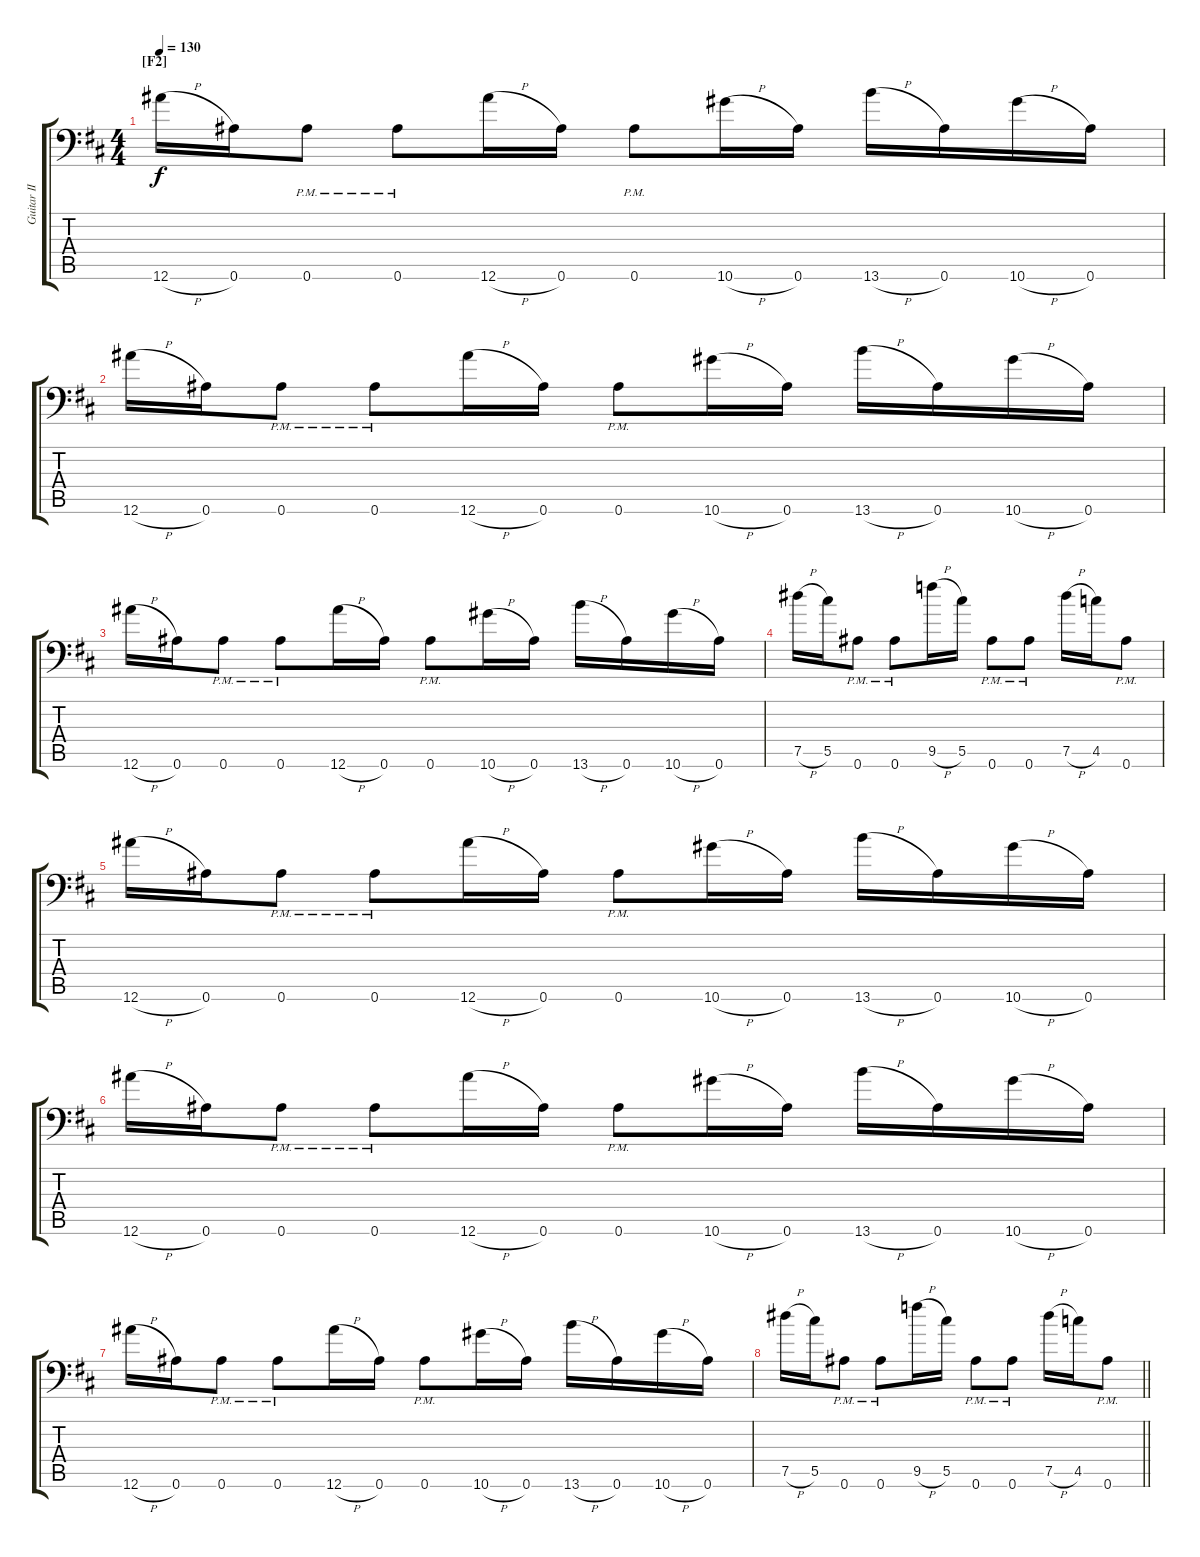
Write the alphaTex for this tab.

\track ("Guitar II" "Guitar II") {instrument distortionguitar}
\staff {score tabs}
\tuning (Db4 Db4 Ab3 Db3 Ab2 Bb1) {hide}
\ts (4 4)
\section ("" "[F2]")
\tempo 130
\clef f4
\ks bminor
12.6{h}.16{ot 8vb dy f volume 14} 0.6.16{ot 8vb} 0.6{pm}.8{ot 8vb} 0.6{pm}.8{ot 8vb} 12.6{h}.16{ot 8vb} 0.6.16{ot 8vb} 0.6{pm}.8{ot 8vb} 10.6{h}.16{ot 8vb} 0.6.16{ot 8vb} 13.6{h}.16{ot 8vb} 0.6.16{ot 8vb} 10.6{h}.16{ot 8vb} 0.6.16{ot 8vb} |
12.6{h}.16{ot 8vb} 0.6.16{ot 8vb} 0.6{pm}.8{ot 8vb} 0.6{pm}.8{ot 8vb} 12.6{h}.16{ot 8vb} 0.6.16{ot 8vb} 0.6{pm}.8{ot 8vb} 10.6{h}.16{ot 8vb} 0.6.16{ot 8vb} 13.6{h}.16{ot 8vb} 0.6.16{ot 8vb} 10.6{h}.16{ot 8vb} 0.6.16{ot 8vb} |
12.6{h}.16{ot 8vb} 0.6.16{ot 8vb} 0.6{pm}.8{ot 8vb} 0.6{pm}.8{ot 8vb} 12.6{h}.16{ot 8vb} 0.6.16{ot 8vb} 0.6{pm}.8{ot 8vb} 10.6{h}.16{ot 8vb} 0.6.16{ot 8vb} 13.6{h}.16{ot 8vb} 0.6.16{ot 8vb} 10.6{h}.16{ot 8vb} 0.6.16{ot 8vb} |
7.5{h}.16{ot 8vb} 5.5.16{ot 8vb} 0.6{pm}.8{ot 8vb} 0.6{pm}.8{ot 8vb} 9.5{h}.16{ot 8vb} 5.5.16{ot 8vb} 0.6{pm}.8{ot 8vb} 0.6{pm}.8{ot 8vb} 7.5{h}.16{ot 8vb} 4.5.16{ot 8vb} 0.6{pm}.8{ot 8vb} |
12.6{h}.16{ot 8vb} 0.6.16{ot 8vb} 0.6{pm}.8{ot 8vb} 0.6{pm}.8{ot 8vb} 12.6{h}.16{ot 8vb} 0.6.16{ot 8vb} 0.6{pm}.8{ot 8vb} 10.6{h}.16{ot 8vb} 0.6.16{ot 8vb} 13.6{h}.16{ot 8vb} 0.6.16{ot 8vb} 10.6{h}.16{ot 8vb} 0.6.16{ot 8vb} |
12.6{h}.16{ot 8vb} 0.6.16{ot 8vb} 0.6{pm}.8{ot 8vb} 0.6{pm}.8{ot 8vb} 12.6{h}.16{ot 8vb} 0.6.16{ot 8vb} 0.6{pm}.8{ot 8vb} 10.6{h}.16{ot 8vb} 0.6.16{ot 8vb} 13.6{h}.16{ot 8vb} 0.6.16{ot 8vb} 10.6{h}.16{ot 8vb} 0.6.16{ot 8vb} |
12.6{h}.16{ot 8vb} 0.6.16{ot 8vb} 0.6{pm}.8{ot 8vb} 0.6{pm}.8{ot 8vb} 12.6{h}.16{ot 8vb} 0.6.16{ot 8vb} 0.6{pm}.8{ot 8vb} 10.6{h}.16{ot 8vb} 0.6.16{ot 8vb} 13.6{h}.16{ot 8vb} 0.6.16{ot 8vb} 10.6{h}.16{ot 8vb} 0.6.16{ot 8vb} |
\barLineRight lightlight
7.5{h}.16{ot 8vb} 5.5.16{ot 8vb} 0.6{pm}.8{ot 8vb} 0.6{pm}.8{ot 8vb} 9.5{h}.16{ot 8vb} 5.5.16{ot 8vb} 0.6{pm}.8{ot 8vb} 0.6{pm}.8{ot 8vb} 7.5{h}.16{ot 8vb} 4.5.16{ot 8vb} 0.6{pm}.8{ot 8vb}
